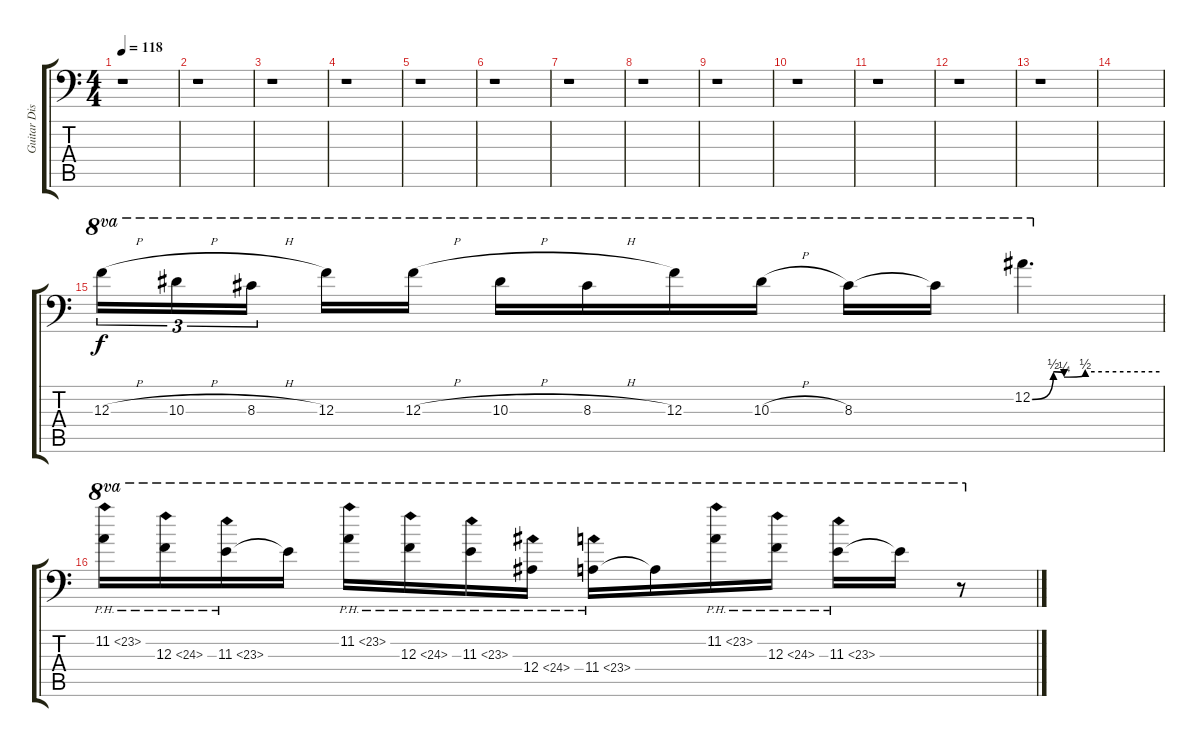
\track ("Guitar Distort." "Guitar Dis") {instrument overdrivenguitar}
\staff {score tabs}
\tuning (D4 Bb3 F3 Bb2 F2 Bb1) {hide}
\ts (4 4)
\tempo 118
\clef f4
\ks c
r.1{dy f} |
r.1 |
r.1 |
r.1 |
r.1 |
r.1 |
r.1 |
r.1 |
r.1 |
r.1 |
r.1 |
r.1 |
r.1 |
|
12.3{h}.16{tu (3 2) ot 8va} 10.3{h}.16{tu (3 2) ot 8va} 8.3{h}.16{tu (3 2) ot 8va beam splitsecondary} 12.3.16{ot 8va} 12.3{h}.16{ot 8va} 10.3{h}.16{ot 8va} 8.3{h}.16{ot 8va} 12.3.16{ot 8va} 10.3{h}.16{ot 8va} 8.3.16{ot 8va} 8.3{t}.16{ot 8va} 12.2{be (custom 0 0 10 2 15 1 25 2 60 2)}.4{d ot 8va} |
11.2{ph 12}.16{ot 8va} 12.3{ph 12}.16{ot 8va} 11.3{ph 12}.16{ot 8va} 11.3{t}.16{ot 8va} 11.2{ph 12}.16{ot 8va} 12.3{ph 12}.16{ot 8va} 11.3{ph 12}.16{ot 8va} 12.4{ph 12}.16{ot 8va} 11.4{ph 12}.16{ot 8va} 11.4{t}.16{ot 8va} 11.2{ph 12}.16{ot 8va} 12.3{ph 12}.16{ot 8va} 11.3{ph 12}.16{ot 8va} 11.3{t}.16{ot 8va} r.8{ot 8va}
